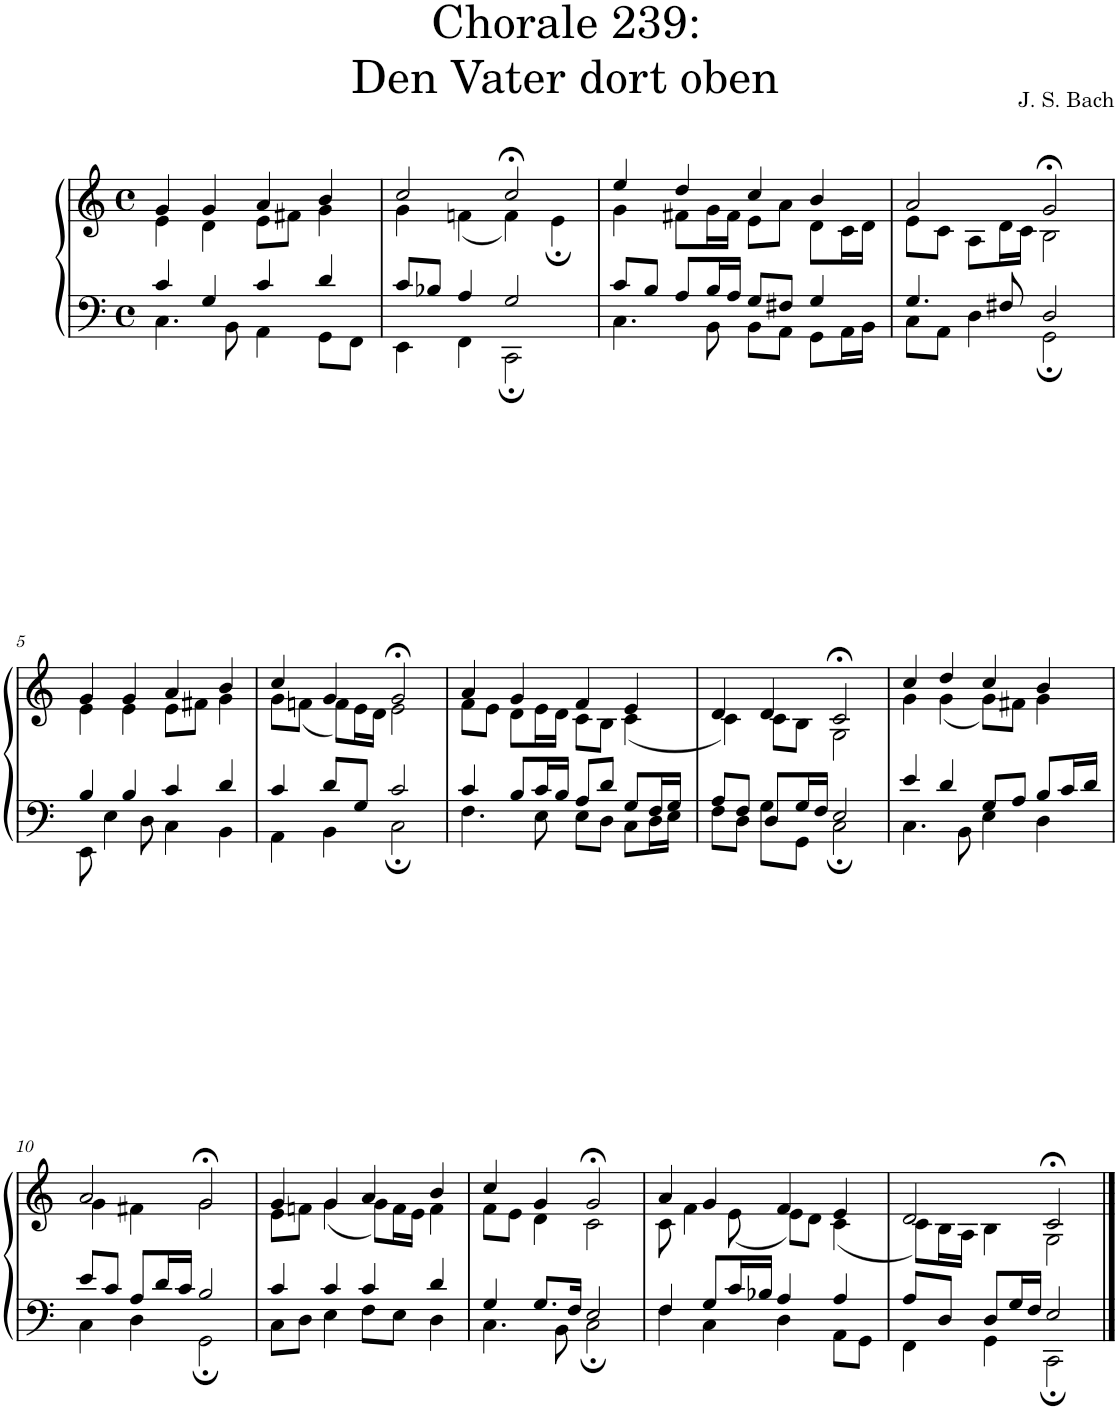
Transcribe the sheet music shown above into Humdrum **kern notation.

**kern	**kern
*part1	*part1
*staff2	*staff1
*I"S,A	*
*clefF4	*clefG2
*k[]	*k[]
*M4/4	*M4/4
*met(c)	*met(c)
=1	=1
*^	*^
4c/	4.C\	4g/	4e\
4G/	.	4g/	4d\
.	8BB\	.	.
4c/	4AA\	4a/	8e\L
.	.	.	8f#X\J
4d/	8GG\L	4b/	4g\
.	8FF\J	.	.
=2	=2	=2	=2
8c/L	4EE\	2cc/	4g\
8B-X/J	.	.	.
4A/	4FF\	.	(<4fn\
2G/	2CC;\	2cc;</	4f\)
.	.	.	4e;\
=3	=3	=3	=3
8c/L	4.C\	4ee/	4g\
8B/J	.	.	.
8A/L	.	4dd/	8f#X\L
16B/L	8BB\	.	16g\L
16A/JJ	.	.	16f#\JJ
8G/L	8BB\L	4cc/	8e\L
8F#X/J	8AA\J	.	8a\J
4G/	8GG\L	4b/	8d\L
.	16AA\L	.	16c\L
.	16BB\JJ	.	16d\JJ
=4	=4	=4	=4
4.G/	8C\L	2a/	8e\L
.	8AA\J	.	8c\J
.	4D\	.	8A\L
8F#X/	.	.	16d\L
.	.	.	16c\JJ
2D/	2GG;\	2g;</	2B\
!!LO:LB:g=z	!!
=5	=5	=5	=5
4B/	8EE\	4g/	4e\
.	4E\	.	.
4B/	.	4g/	4e\
.	8D\	.	.
4c/	4C\	4a/	8e\L
.	.	.	8f#X\J
4d/	4BB\	4b/	4g\
=6	=6	=6	=6
4c/	4AA\	4cc/	8g\L
.	.	.	(<8fn\J
8d/L	4BB\	4g/	8f\L)
8G/J	.	.	16e\L
.	.	.	16d\JJ
2c/	2C;\	2g;</	2e\
=7	=7	=7	=7
4c/	4.F\	4a/	8f\L
.	.	.	8e\J
8B/L	.	4g/	8d\L
16c/L	8E\	.	16e\L
16B/JJ	.	.	16d\JJ
8A/L	8E\L	4f/	8c\L
8d/J	8D\J	.	8B\J
8G/L	8C\L	4e/	(<4c\
16F/L	16D\L	.	.
16G/JJ	16E\JJ	.	.
=8	=8	=8	=8
8A/L	8F\L	4d/	4c\)
8F/J	8D\J	.	.
8D/L	8G\L	4d/	8c\L
16G/L	8GG\J	.	8B\J
16F/JJ	.	.	.
2E/	2C;\	2c;</	2G\
=9	=9	=9	=9
4e/	4.C\	4cc/	4g\
4d/	.	4dd/	(<4g\
.	8BB\	.	.
8G/L	4E\	4cc/	8g\L)
8A/J	.	.	8f#X\J
8B/L	4D\	4b/	4g\
16c/L	.	.	.
16d/JJ	.	.	.
!!LO:LB:g=z	!!
=10	=10	=10	=10
8e/L	4C\	2a/	4g\
8c/J	.	.	.
8A/L	4D\	.	4f#X\
16d/L	.	.	.
16c/JJ	.	.	.
2B/	2GG;\	2g;</	2g\
=11	=11	=11	=11
4c/	8C\L	4g/	8e\L
.	8D\J	.	8fn\J
4c/	4E\	4g/	(<4g\
4c/	8F\L	4a/	8g\L)
.	8E\J	.	16f\L
.	.	.	16e\JJ
4d/	4D\	4b/	4f\
=12	=12	=12	=12
4G/	4.C\	4cc/	8f\L
.	.	.	8e\J
8.G/L	.	4g/	4d\
.	8BB\	.	.
16F/Jk	.	.	.
2E/	2C;\	2g;</	2c\
=13	=13	=13	=13
4F/	4F\	4a/	8c\
.	.	.	4f\
8G/L	4C\	4g/	.
16c/L	.	.	(<8e\
16B-X/JJ	.	.	.
4A/	4D\	4f/	8e\L)
.	.	.	8d\J
4A/	8AA\L	4e/	(<4c\
.	8GG\J	.	.
=14	=14	=14	=14
8A/L	4FF\	2d/	8c\L)
8D/J	.	.	16B\L
.	.	.	16A\JJ
8D/L	4GG\	.	4B\
16G/L	.	.	.
16F/JJ	.	.	.
2E/	2CC;\	2c;</	2G\
*v	*v	*	*
*	*v	*v
==	==
*-	*-
